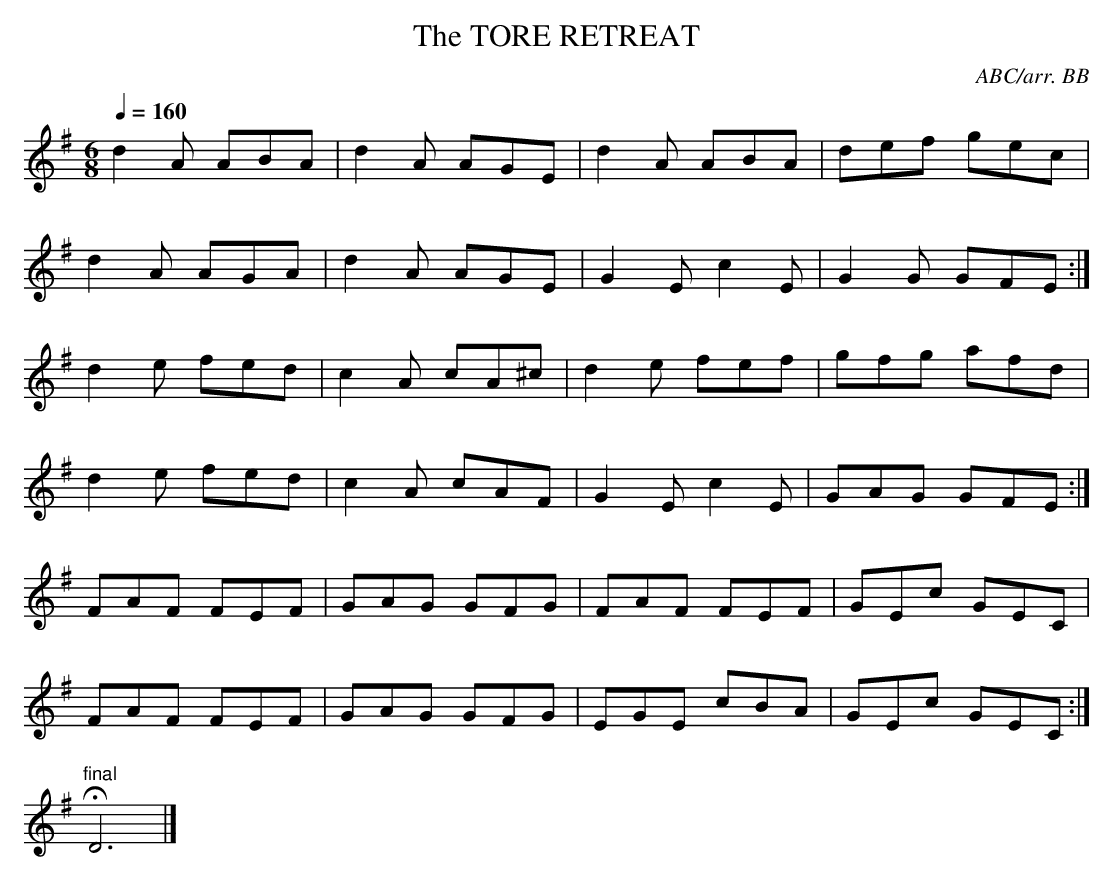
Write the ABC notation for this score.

X:1
T:TORE RETREAT, The
C:ABC/arr. BB
L:1/8
M:6/8
Q:1/4=160
K:Dmix
d2A ABA|d2A AGE|d2A ABA|def gec|
d2A AGA|d2A AGE|G2E c2E|G2G GFE:|
d2e fed|c2A cA^c|d2e fef|gfg afd|
d2e fed|c2A cAF|G2E c2E|GAG GFE:|
FAF FEF|GAG GFG|FAF FEF|GEc GEC|
FAF FEF|GAG GFG|EGE cBA|GEc GEC:|
"final"HD6|]
